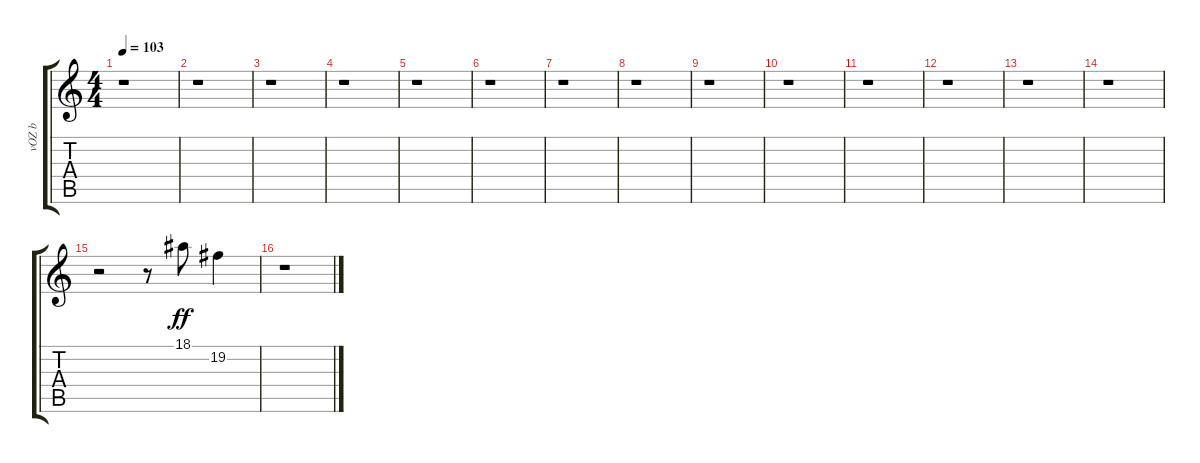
\track ("vOZ b" "vOZ b") {instrument lead6voice}
\staff {score tabs}
\tuning (E4 B3 G3 D3 A2 E2) {hide}
\ts (4 4)
\tempo 103
\clef g2
\ks c
r.1{dy ff} |
r.1 |
r.1 |
r.1 |
r.1 |
r.1 |
r.1 |
r.1 |
r.1 |
r.1 |
r.1 |
r.1 |
r.1 |
r.1 |
r.2 r.8 18.1.8 19.2.4 |
r.1
